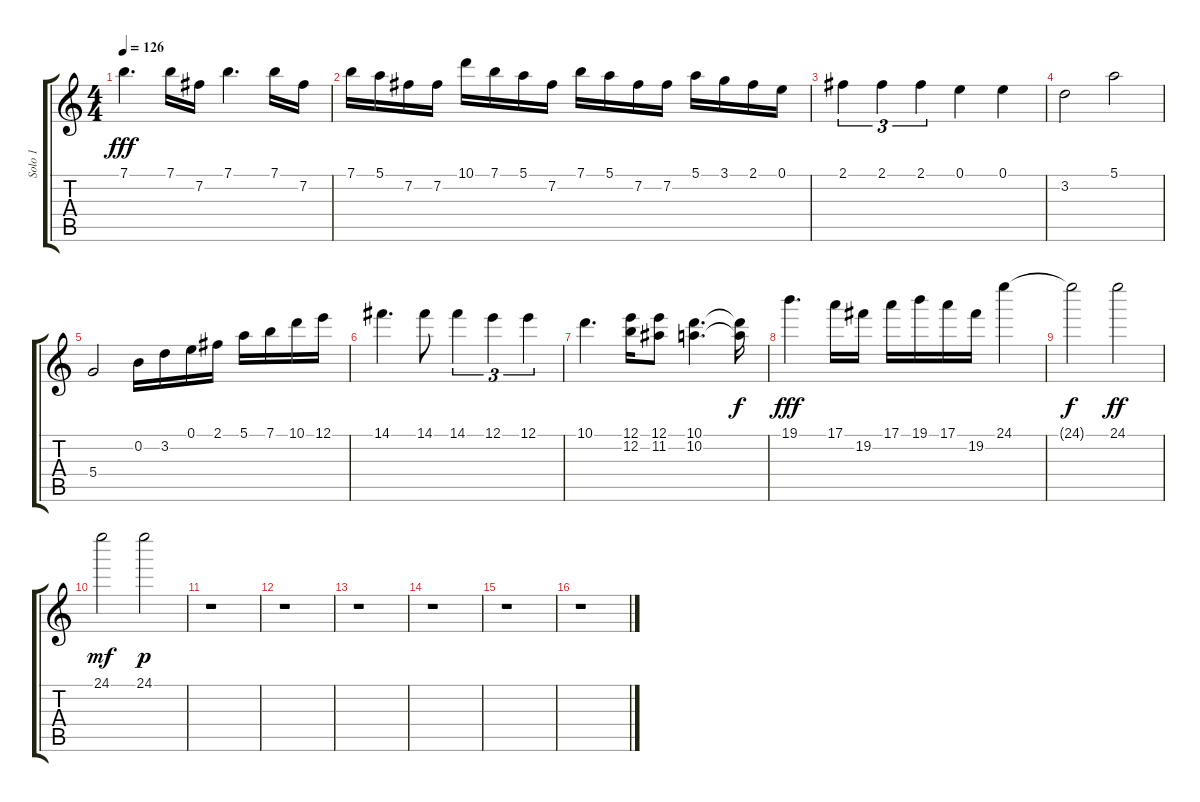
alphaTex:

\track ("Solo 1" "Solo 1") {instrument distortionguitar}
\staff {score tabs}
\tuning (E4 B3 G3 D3 A2 E2) {hide}
\ts (4 4)
\tempo 126
\clef g2
\ks c
7.1.4{d dy fff} 7.1.16 7.2.16 7.1.4{d} 7.1.16 7.2.16 |
7.1.16 5.1.16 7.2.16 7.2.16 10.1.16 7.1.16 5.1.16 7.2.16 7.1.16 5.1.16 7.2.16 7.2.16 5.1.16 3.1.16 2.1.16 0.1.16 |
2.1.4{tu (3 2)} 2.1.4{tu (3 2)} 2.1.4{tu (3 2)} 0.1.4 0.1.4 |
3.2.2 5.1.2 |
5.4.2 0.2.16 3.2.16 0.1.16 2.1.16 5.1.16 7.1.16 10.1.16 12.1.16 |
14.1.4{d} 14.1.8 14.1.4{tu (3 2)} 12.1.4{tu (3 2)} 12.1.4{tu (3 2)} |
10.1.4{d} (12.1 12.2).16 (12.1 11.2).8 (10.1 10.2).4{d} (10.1{t} 10.2{t}).16{dy f} |
19.1.4{d dy fff} 17.1.16 19.2.16 17.1.16 19.1.16 17.1.16 19.2.16 24.1.4 |
24.1{t}.2{dy f} 24.1.2{dy ff} |
24.1.2{dy mf} 24.1.2{dy p} |
r.1 |
r.1 |
r.1 |
r.1 |
r.1 |
r.1
